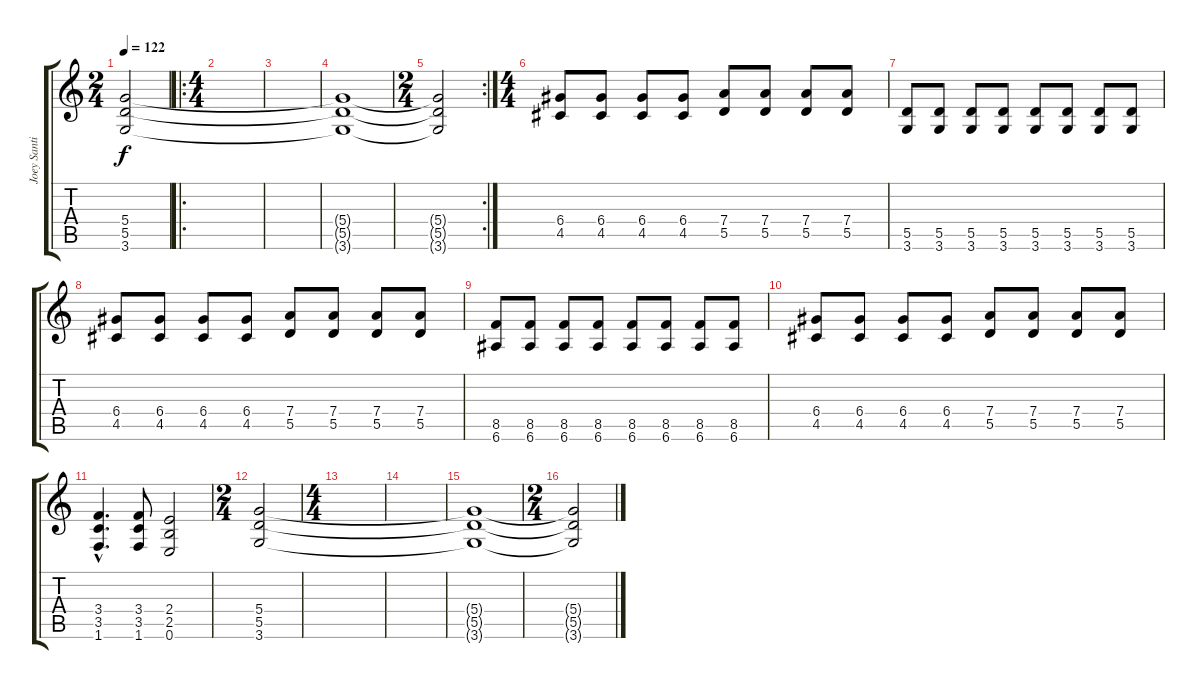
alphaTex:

\track ("Joey Santiago" "Joey Santi") {instrument overdrivenguitar}
\staff {score tabs}
\tuning (E4 B3 G3 D3 A2 E2) {hide}
\ts (2 4)
\tempo 122
\clef g2
\ks c
(5.4 5.5 3.6).2{dy f volume 0} |
\ro
\ts (4 4)
|
|
(5.4{t} 5.5{t} 3.6{t}).1 |
\rc 2
\ts (2 4)
(5.4{t} 5.5{t} 3.6{t}).2 |
\ts (4 4)
(6.4 4.5).8 (6.4 4.5).8 (6.4 4.5).8 (6.4 4.5).8 (7.4 5.5).8 (7.4 5.5).8 (7.4 5.5).8 (7.4 5.5).8 |
(5.5 3.6).8 (5.5 3.6).8 (5.5 3.6).8 (5.5 3.6).8 (5.5 3.6).8 (5.5 3.6).8 (5.5 3.6).8 (5.5 3.6).8 |
(6.4 4.5).8 (6.4 4.5).8 (6.4 4.5).8 (6.4 4.5).8 (7.4 5.5).8 (7.4 5.5).8 (7.4 5.5).8 (7.4 5.5).8 |
(8.5 6.6).8 (8.5 6.6).8 (8.5 6.6).8 (8.5 6.6).8 (8.5 6.6).8 (8.5 6.6).8 (8.5 6.6).8 (8.5 6.6).8 |
(6.4 4.5).8 (6.4 4.5).8 (6.4 4.5).8 (6.4 4.5).8 (7.4 5.5).8 (7.4 5.5).8 (7.4 5.5).8 (7.4 5.5).8 |
(3.4{hac} 3.5{hac} 1.6{hac}).4{d} (3.4 3.5 1.6).8 (2.4 2.5 0.6).2 |
\ts (2 4)
(5.4 5.5 3.6).2{volume 0} |
\ts (4 4)
|
|
(5.4{t} 5.5{t} 3.6{t}).1 |
\ts (2 4)
(5.4{t} 5.5{t} 3.6{t}).2
